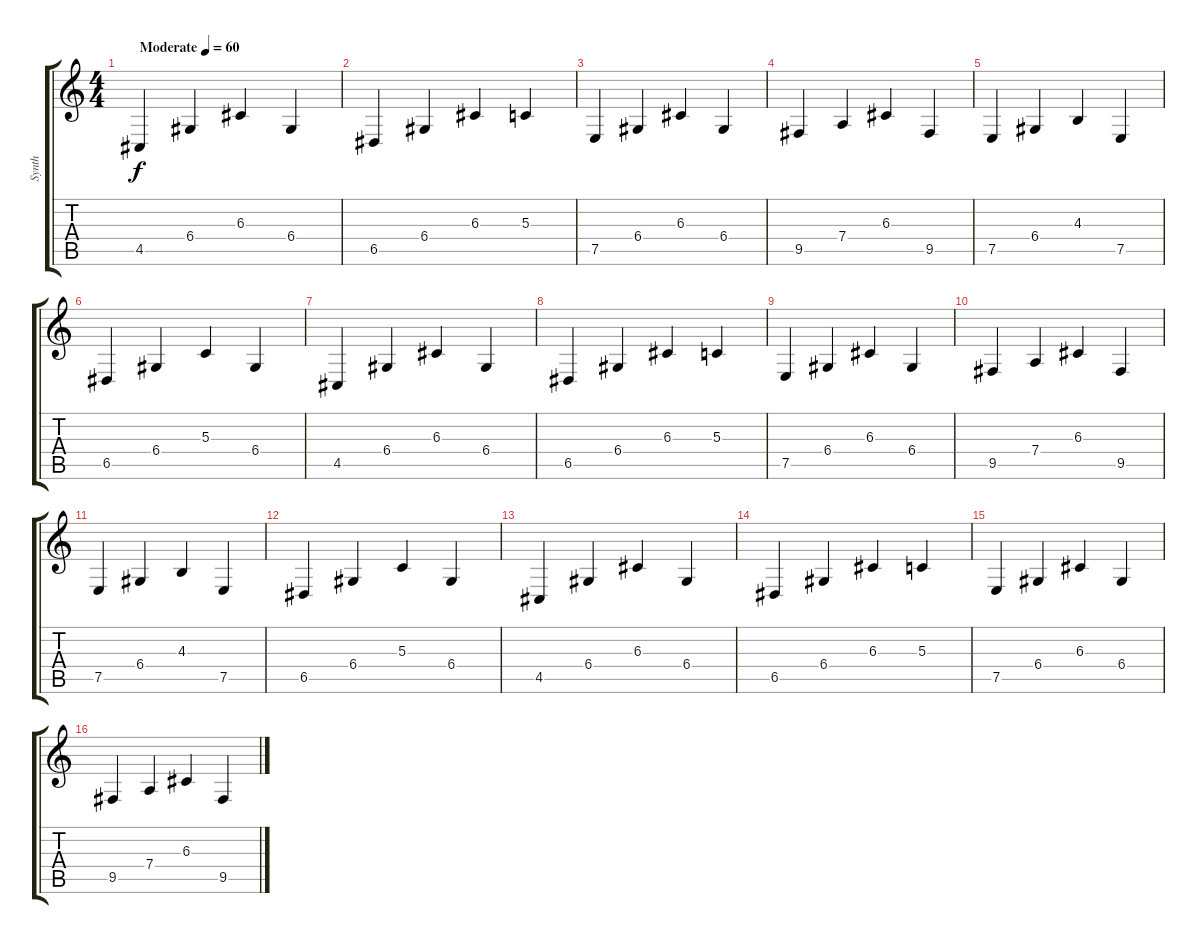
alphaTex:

\track ("Synth" "Synth") {instrument stringensemble2}
\staff {score tabs}
\tuning (E4 B3 G3 D3 A2 E2) {hide}
\ts (4 4)
\tempo (60 "Moderate")
\clef g2
\ks c
4.5.4{dy f instrument stringensemble2} 6.4.4 6.3.4 6.4.4 |
6.5.4 6.4.4 6.3.4 5.3.4 |
7.5.4 6.4.4 6.3.4 6.4.4 |
9.5.4 7.4.4 6.3.4 9.5.4 |
7.5.4 6.4.4 4.3.4 7.5.4 |
6.5.4 6.4.4 5.3.4 6.4.4 |
4.5.4 6.4.4 6.3.4 6.4.4 |
6.5.4 6.4.4 6.3.4 5.3.4 |
7.5.4 6.4.4 6.3.4 6.4.4 |
9.5.4 7.4.4 6.3.4 9.5.4 |
7.5.4 6.4.4 4.3.4 7.5.4 |
6.5.4 6.4.4 5.3.4 6.4.4 |
4.5.4 6.4.4 6.3.4 6.4.4 |
6.5.4 6.4.4 6.3.4 5.3.4 |
7.5.4 6.4.4 6.3.4 6.4.4 |
9.5.4 7.4.4 6.3.4 9.5.4
